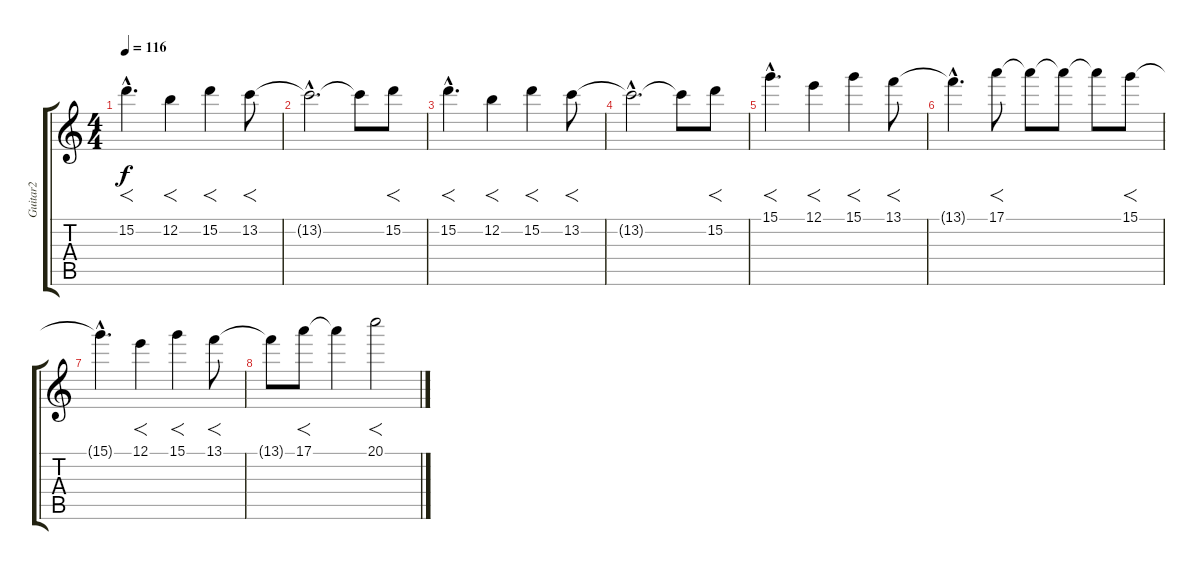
\track ("Guitar2" "Guitar2") {instrument overdrivenguitar}
\staff {score tabs}
\tuning (E4 B3 G3 D3 A2 E2) {hide}
\ts (4 4)
\tempo 116
\clef g2
\ks c
15.2{hac}.4{f d dy f volume 11 instrument overdrivenguitar} 12.2.4{f} 15.2.4{f} 13.2.8{f} |
13.2{hac t}.2{d} 13.2{t}.8 15.2.8{f} |
15.2{hac}.4{f d} 12.2.4{f} 15.2.4{f} 13.2.8{f} |
13.2{hac t}.2{d} 13.2{t}.8 15.2.8{f} |
15.1{hac}.4{f d} 12.1.4{f} 15.1.4{f} 13.1.8{f} |
13.1{hac t}.4{d} 17.1.8{f} 17.1{t}.8 17.1{t}.8 17.1{t}.8 15.1.8{f} |
15.1{hac t}.4{d} 12.1.4{f} 15.1.4{f} 13.1.8{f} |
13.1{t}.8 17.1.8{f} 17.1{t}.4 20.1.2{f}
